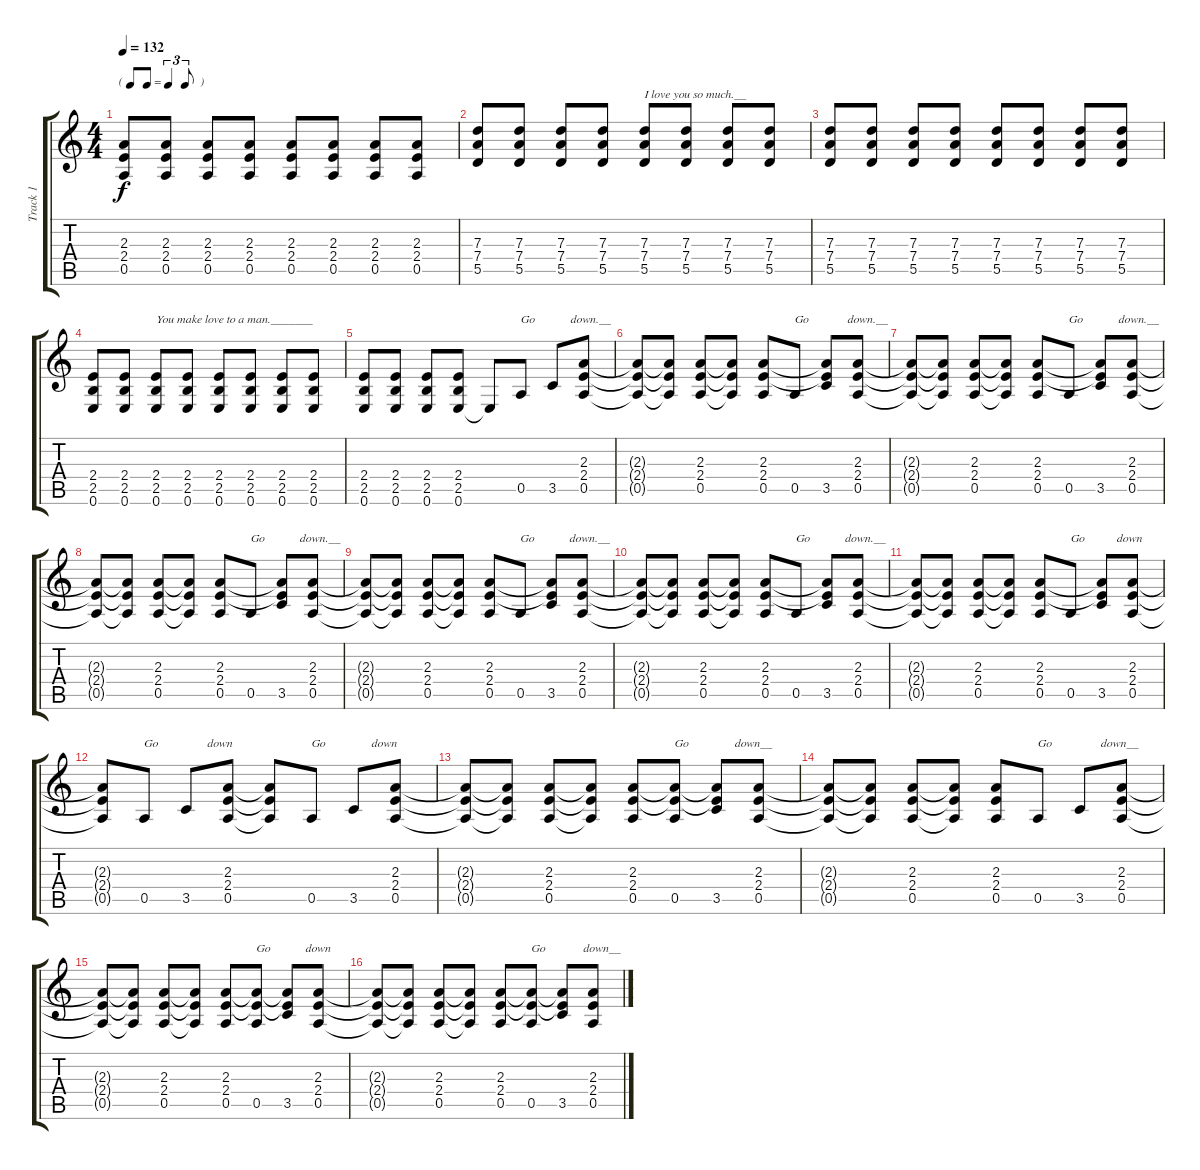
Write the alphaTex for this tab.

\track ("Track 1" "Track 1") {instrument distortionguitar}
\staff {score tabs}
\tuning (E4 B3 G3 D3 A2 E2) {hide}
\ts (4 4)
\tf triplet8th
\tempo 132
\clef g2
\ks c
(2.3 2.4 0.5).8{dy f} (2.3 2.4 0.5).8 (2.3 2.4 0.5).8 (2.3 2.4 0.5).8 (2.3 2.4 0.5).8 (2.3 2.4 0.5).8 (2.3 2.4 0.5).8 (2.3 2.4 0.5).8 |
(7.3 7.4 5.5).8 (7.3 7.4 5.5).8 (7.3 7.4 5.5).8 (7.3 7.4 5.5).8 (7.3 7.4 5.5).8{txt "I love you so much.__"} (7.3 7.4 5.5).8 (7.3 7.4 5.5).8 (7.3 7.4 5.5).8 |
(7.3 7.4 5.5).8 (7.3 7.4 5.5).8 (7.3 7.4 5.5).8 (7.3 7.4 5.5).8 (7.3 7.4 5.5).8 (7.3 7.4 5.5).8 (7.3 7.4 5.5).8 (7.3 7.4 5.5).8 |
(2.4 2.5 0.6).8 (2.4 2.5 0.6).8 (2.4 2.5 0.6).8{txt "You make love to a man._______"} (2.4 2.5 0.6).8 (2.4 2.5 0.6).8 (2.4 2.5 0.6).8 (2.4 2.5 0.6).8 (2.4 2.5 0.6).8 |
(2.4 2.5 0.6).8 (2.4 2.5 0.6).8 (2.4 2.5 0.6).8 (2.4 2.5 0.6).8 0.6{t}.8 0.5.8{txt "Go"} 3.5.8{txt "      down.__"} (2.3 2.4 0.5).8 |
(2.3{t} 2.4{t} 0.5{t}).8 (2.3{t} 2.4{t} 0.5{t}).8 (2.3 2.4 0.5).8 (2.3{t} 2.4{t} 0.5{t}).8 (2.3 2.4 0.5).8 0.5.8{txt "Go"} (2.3{t} 2.4{t} 3.5).8{txt "       down.__"} (2.3 2.4 0.5).8 |
(2.3{t} 2.4{t} 0.5{t}).8 (2.3{t} 2.4{t} 0.5{t}).8 (2.3 2.4 0.5).8 (2.3{t} 2.4{t} 0.5{t}).8 (2.3 2.4 0.5).8 0.5.8{txt "Go"} (2.3{t} 2.4{t} 3.5).8{txt "      down.__"} (2.3 2.4 0.5).8 |
(2.3{t} 2.4{t} 0.5{t}).8 (2.3{t} 2.4{t} 0.5{t}).8 (2.3 2.4 0.5).8 (2.3{t} 2.4{t} 0.5{t}).8 (2.3 2.4 0.5).8 0.5.8{txt "Go"} (2.3{t} 2.4{t} 3.5).8{txt "      down.__"} (2.3 2.4 0.5).8 |
(2.3{t} 2.4{t} 0.5{t}).8 (2.3{t} 2.4{t} 0.5{t}).8 (2.3 2.4 0.5).8 (2.3{t} 2.4{t} 0.5{t}).8 (2.3 2.4 0.5).8 0.5.8{txt "Go"} (2.3{t} 2.4{t} 3.5).8{txt "      down.__"} (2.3 2.4 0.5).8 |
(2.3{t} 2.4{t} 0.5{t}).8 (2.3{t} 2.4{t} 0.5{t}).8 (2.3 2.4 0.5).8 (2.3{t} 2.4{t} 0.5{t}).8 (2.3 2.4 0.5).8 0.5.8{txt "Go"} (2.3{t} 2.4{t} 3.5).8{txt "      down.__ "} (2.3 2.4 0.5).8 |
(2.3{t} 2.4{t} 0.5{t}).8 (2.3{t} 2.4{t} 0.5{t}).8 (2.3 2.4 0.5).8 (2.3{t} 2.4{t} 0.5{t}).8 (2.3 2.4 0.5).8 0.5.8{txt "Go"} (2.3{t} 2.4{t} 3.5).8{txt "     down"} (2.3 2.4 0.5).8 |
(2.3{t} 2.4{t} 0.5{t}).8 0.5.8{txt "Go"} 3.5.8{txt "       down"} (2.3 2.4 0.5).8 (2.3{t} 2.4{t} 0.5{t}).8 0.5.8{txt "Go"} 3.5.8{txt "      down"} (2.3 2.4 0.5).8 |
(2.3{t} 2.4{t} 0.5{t}).8 (2.3{t} 2.4{t} 0.5{t}).8 (2.3 2.4 0.5).8 (2.3{t} 2.4{t} 0.5{t}).8 (2.3 2.4 0.5).8 (2.3{t} 2.4{t} 0.5).8{txt "Go"} (2.3{t} 2.4{t} 3.5).8{txt "      down__"} (2.3 2.4 0.5).8 |
(2.3{t} 2.4{t} 0.5{t}).8 (2.3{t} 2.4{t} 0.5{t}).8 (2.3 2.4 0.5).8 (2.3{t} 2.4{t} 0.5{t}).8 (2.3 2.4 0.5).8 0.5.8{txt "Go"} 3.5.8{txt "       down__"} (2.3 2.4 0.5).8 |
(2.3{t} 2.4{t} 0.5{t}).8 (2.3{t} 2.4{t} 0.5{t}).8 (2.3 2.4 0.5).8 (2.3{t} 2.4{t} 0.5{t}).8 (2.3 2.4 0.5).8 (2.3{t} 2.4{t} 0.5).8{txt "Go"} (2.3{t} 2.4{t} 3.5).8{txt "      down   "} (2.3 2.4 0.5).8 |
(2.3{t} 2.4{t} 0.5{t}).8 (2.3{t} 2.4{t} 0.5{t}).8 (2.3 2.4 0.5).8 (2.3{t} 2.4{t} 0.5{t}).8 (2.3 2.4 0.5).8 (2.3{t} 2.4{t} 0.5).8{txt "Go"} (2.3{t} 2.4{t} 3.5).8{txt "       down__"} (2.3 2.4 0.5).8
